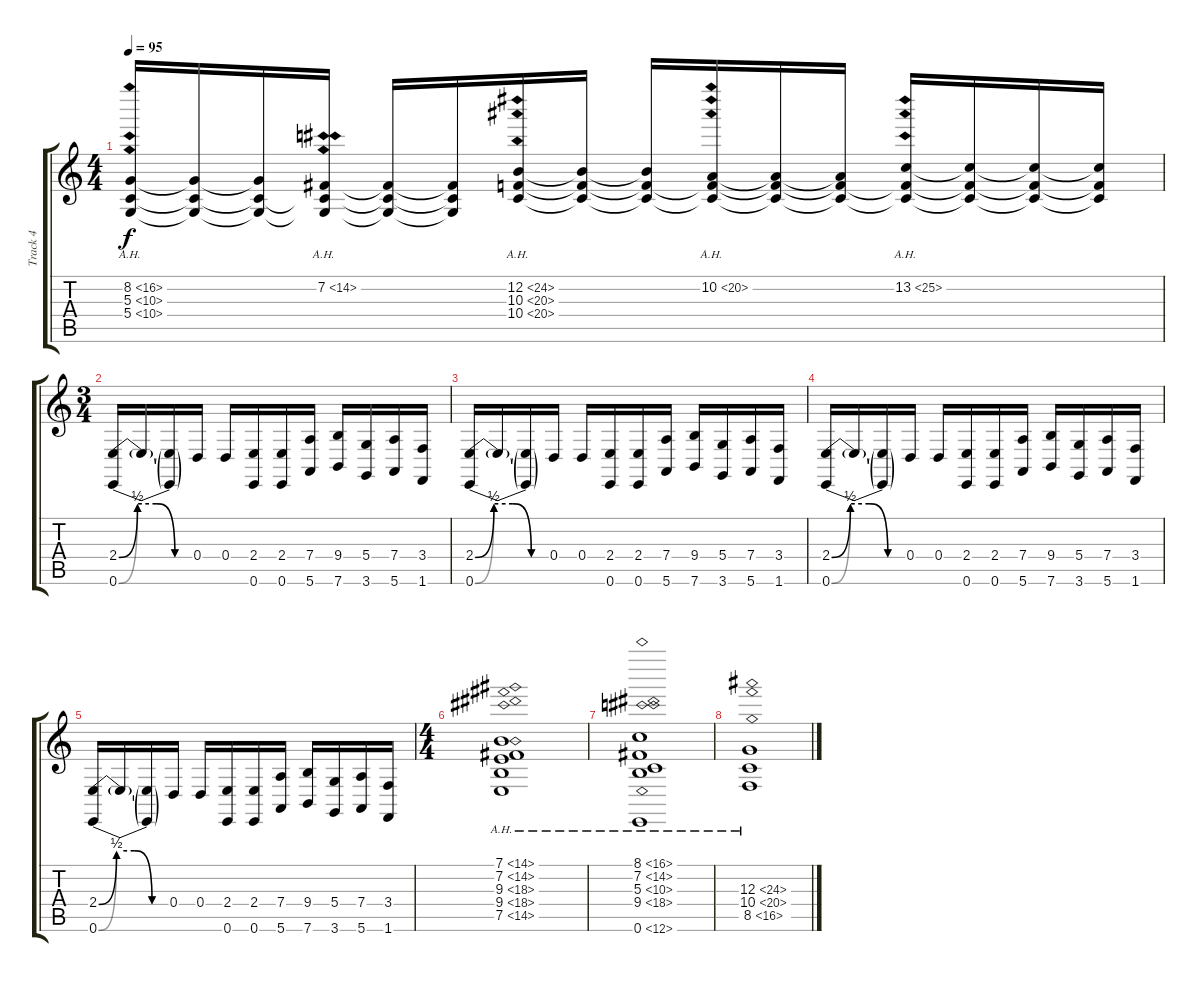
\track ("Track 4" "Track 4") {instrument stringensemble1}
\staff {score tabs}
\tuning (E4 B3 G3 D3 A2 E2) {hide}
\ts (4 4)
\tempo 95
\clef g2
\ks c
(8.2{ah 8} 5.3{ah 5} 5.4{ah 5}).16{dy f} (8.2{t} 5.3{t} 5.4{t}).16 (8.2{t} 5.3{t} 5.4{t}).16 (7.2{ah 7} 5.3{ah 5 t} 5.4{ah 5 t}).16 (7.2{t} 5.3{t} 5.4{t}).16 (7.2{t} 5.3{t} 5.4{t}).16 (12.2{ah 12} 10.3{ah 10} 10.4{ah 10}).16 (12.2{t} 10.3{t} 10.4{t}).16 (12.2{t} 10.3{t} 10.4{t}).16 (10.2{ah 10} 10.3{ah 10 t} 10.4{ah 10 t}).16 (10.2{t} 10.3{t} 10.4{t}).16 (10.2{t} 10.3{t} 10.4{t}).16 (13.2{ah 12} 10.3{ah 10 t} 10.4{ah 10 t}).16 (13.2{t} 10.3{t} 10.4{t}).16 (13.2{t} 10.3{t} 10.4{t}).16 (13.2{t} 10.3{t} 10.4{t}).16 |
\ts (3 4)
(2.4{be (custom 0 0 15 2 30 2 45 0 60 0)} 0.6{be (custom 0 0 15 2 30 2 45 0 60 0)}).16{instrument lead2sawtooth} 2.4{t}.16 (2.4{t} 0.6{t}).16 0.4.16 0.4.16 (2.4 0.6).16 (2.4 0.6).16 (7.4 5.6).16 (9.4 7.6).16 (5.4 3.6).16 (7.4 5.6).16 (3.4 1.6).16 |
(2.4{be (custom 0 0 15 2 30 2 45 0 60 0)} 0.6{be (custom 0 0 15 2 30 2 45 0 60 0)}).16{instrument lead2sawtooth} 2.4{t}.16 (2.4{t} 0.6{t}).16 0.4.16 0.4.16 (2.4 0.6).16 (2.4 0.6).16 (7.4 5.6).16 (9.4 7.6).16 (5.4 3.6).16 (7.4 5.6).16 (3.4 1.6).16 |
(2.4{be (custom 0 0 15 2 30 2 45 0 60 0)} 0.6{be (custom 0 0 15 2 30 2 45 0 60 0)}).16{instrument lead2sawtooth} 2.4{t}.16 (2.4{t} 0.6{t}).16 0.4.16 0.4.16 (2.4 0.6).16 (2.4 0.6).16 (7.4 5.6).16 (9.4 7.6).16 (5.4 3.6).16 (7.4 5.6).16 (3.4 1.6).16 |
(2.4{be (custom 0 0 15 2 30 2 45 0 60 0)} 0.6{be (custom 0 0 15 2 30 2 45 0 60 0)}).16{instrument lead2sawtooth} 2.4{t}.16 (2.4{t} 0.6{t}).16 0.4.16 0.4.16 (2.4 0.6).16 (2.4 0.6).16 (7.4 5.6).16 (9.4 7.6).16 (5.4 3.6).16 (7.4 5.6).16 (3.4 1.6).16 |
\ts (4 4)
(7.1{ah 7} 7.2{ah 7} 9.3{ah 9} 9.4{ah 9} 7.5{ah 7}).1{instrument stringensemble1} |
(8.1{ah 8} 7.2{ah 7} 5.3{ah 5} 9.4{ah 9} 0.6{ah 12}).1 |
(12.3{ah 12} 10.4{ah 10} 8.5{ah 8}).1
